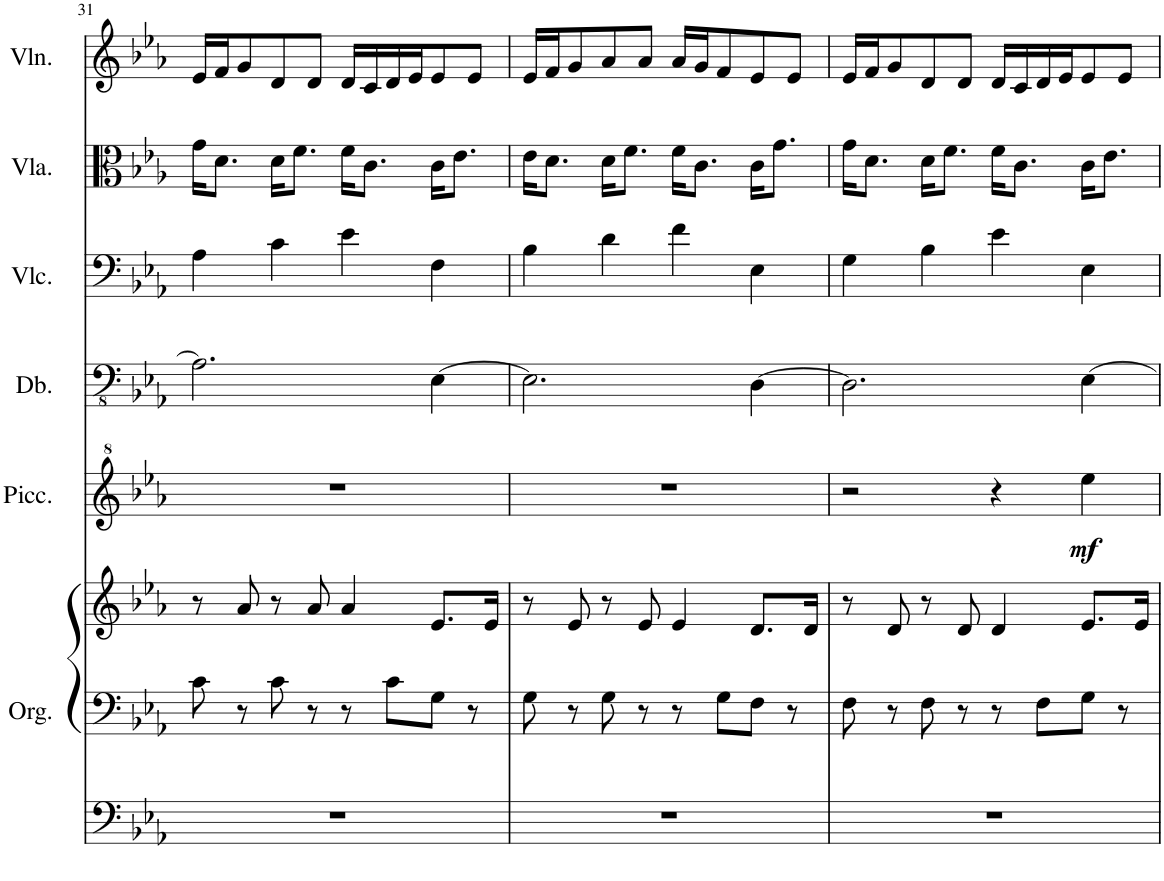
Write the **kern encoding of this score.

**kern	**kern	**kern	**kern	**dynam	**kern	**kern	**kern	**kern
*part6	*part6	*part6	*part5	*part5	*part4	*part3	*part2	*part1
*staff8	*staff7	*staff6	*staff5	*staff5	*staff4	*staff3	*staff2	*staff1
*I"Organ	*	*	*I"Piccolo	*	*I"Double Bass	*I"Violoncello	*I"Viola	*I"Violin
*I'Org.	*	*	*I'Picc.	*	*I'Db.	*I'Vlc.	*I'Vla.	*I'Vln.
!!LO:PB:g=z
*clefF4	*clefF4	*clefG2	*clefG^2	*	*clefFv4	*clefF4	*clefC3	*clefG2
*	*	*	*Trd-7c-12	*	*Trd7c12	*	*	*
*k[b-e-a-]	*k[b-e-a-]	*k[b-e-a-]	*k[b-e-a-]	*	*k[b-e-a-]	*k[b-e-a-]	*k[b-e-a-]	*k[b-e-a-]
=31	=31	=31	=31	=31	=31	=31	=31	=31
1r	8c\	8r	1r	.	2.AA-\]	4A-\	16g\KL	16e-/LL
.	.	.	.	.	.	.	8.d\J	16f/J
.	8r	8a-/	.	.	.	.	.	8g/
.	8c\	8r	.	.	.	4c\	16d\KL	8d/
.	.	.	.	.	.	.	8.f\J	.
.	8r	8a-/	.	.	.	.	.	8d/J
.	8r	4a-/	.	.	.	4e-\	16f\KL	16d/LL
.	.	.	.	.	.	.	8.c\J	16c/
.	8c\L	.	.	.	.	.	.	16d/
.	.	.	.	.	.	.	.	16e-/J
.	8G\J	8.e-/L	.	.	[4EE-\	4F\	16c\KL	8e-/
.	.	.	.	.	.	.	8.e-\J	.
.	8r	.	.	.	.	.	.	8e-/J
.	.	16e-/Jk	.	.	.	.	.	.
=32	=32	=32	=32	=32	=32	=32	=32	=32
1r	8G\	8r	1r	.	2.EE-\]	4B-\	16e-\KL	16e-/LL
.	.	.	.	.	.	.	8.d\J	16f/J
.	8r	8e-/	.	.	.	.	.	8g/
.	8G\	8r	.	.	.	4d\	16d\KL	8a-/
.	.	.	.	.	.	.	8.f\J	.
.	8r	8e-/	.	.	.	.	.	8a-/J
.	8r	4e-/	.	.	.	4f\	16f\KL	16a-/LL
.	.	.	.	.	.	.	8.c\J	16g/J
.	8G\L	.	.	.	.	.	.	8f/
.	8F\J	8.d/L	.	.	[4DD\	4E-\	16c\KL	8e-/
.	.	.	.	.	.	.	8.g\J	.
.	8r	.	.	.	.	.	.	8e-/J
.	.	16d/Jk	.	.	.	.	.	.
=33	=33	=33	=33	=33	=33	=33	=33	=33
1r	8F\	8r	2r	.	2.DD\]	4G\	16g\KL	16e-/LL
.	.	.	.	.	.	.	8.d\J	16f/J
.	8r	8d/	.	.	.	.	.	8g/
.	8F\	8r	.	.	.	4B-\	16d\KL	8d/
.	.	.	.	.	.	.	8.f\J	.
.	8r	8d/	.	.	.	.	.	8d/J
.	8r	4d/	4r	.	.	4e-\	16f\KL	16d/LL
.	.	.	.	.	.	.	8.c\J	16c/
.	8F\L	.	.	.	.	.	.	16d/
.	.	.	.	.	.	.	.	16e-/J
!	!	!	!	!LO:DY:b	!	!	!	!
.	8G\J	8.e-/L	4eee-\	mf	[4EE-\	4E-\	16c\KL	8e-/
.	.	.	.	.	.	.	8.e-\J	.
.	8r	.	.	.	.	.	.	8e-/J
.	.	16e-/Jk	.	.	.	.	.	.
=	=	=	=	=	=	=	=	=
*-	*-	*-	*-	*-	*-	*-	*-	*-
